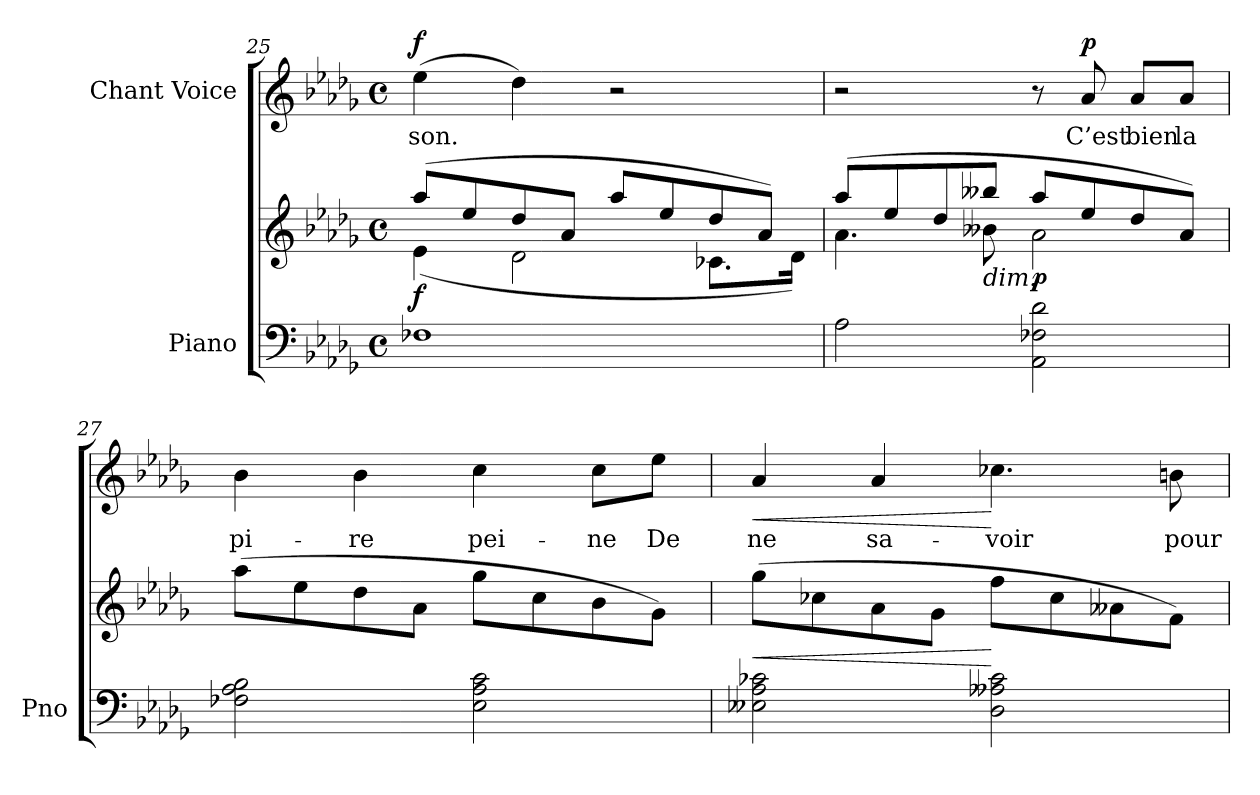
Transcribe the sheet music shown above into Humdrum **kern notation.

**kern	**kern	**dynam	**kern	**text	**dynam
*part2	*part2	*part2	*part1	*part1	*part1
*staff3	*staff2	*staff2/3	*staff1	*staff1	*staff1
*I"Piano	*	*	*I"Chant               Voice	*	*
*I'Pno	*	*	*	*	*
*clefF4	*clefG2	*	*clefG2	*	*
*k[b-e-a-d-g-]	*k[b-e-a-d-g-]	*	*k[b-e-a-d-g-]	*	*
*M4/4	*M4/4	*	*M4/4	*	*
*met(c)	*met(c)	*	*met(c)	*	*
=25	=25	=25	=25	=25	=25
*	*^	*	*	*	*
!	!	!	!LO:DY:b	!	!	!LO:DY:a
1F-X	(8aa-/L	(4e-\	f	(4ee-\	-son.	f
.	8ee-/	.	.	.	.	.
.	8dd-/	2d-\	.	4dd-\)	.	.
.	8a-/J	.	.	.	.	.
.	8aa-/L	.	.	2r	.	.
.	8ee-/	.	.	.	.	.
.	8dd-/	8.c-X\L	.	.	.	.
.	8a-/J)	.	.	.	.	.
.	.	16d-\Jk)	.	.	.	.
=26	=26	=26	=26	=26	=26	=26
2A-\	(8aa-/L	4.a-\	.	2r	.	.
.	8ee-/	.	.	.	.	.
.	8dd-/	.	.	.	.	.
!	!LO:TX:b:i:t=dim.	!	!	!	!	!
.	8bb--X/J	8b--X\	.	.	.	.
!	!	!	!LO:DY:b	!	!	!
2AA-\ 2F-X\ 2d-\	8aa-/L	2a-\	p	8r	.	.
!	!	!	!	!	!	!LO:DY:a
.	8ee-/	.	.	8a-/	C’est	p
.	8dd-/	.	.	8a-/L	bien	.
.	8a-/J)	.	.	8a-/J	la	.
*	*v	*v	*	*	*	*
=27	=27	=27	=27	=27	=27
2F-X\ 2A-\ 2B-\	(8aa-\L	.	4b-\	pi-	.
.	8ee-\	.	.	.	.
.	8dd-\	.	4b-\	-re	.
.	8a-\J	.	.	.	.
2E-\ 2A-\ 2c\	8gg-\L	.	4cc\	pei-	.
.	8cc\	.	.	.	.
.	8b-\	.	8cc\L	-ne	.
.	8g-\J)	.	8ee-\J	De	.
=28	=28	=28	=28	=28	=28
!	!	!LO:HP:b	!	!	!LO:HP:b
2E--X\ 2A-\ 2c-X\	(8gg-\L	<	4a-/	ne	<
.	8cc-X\	.	.	.	.
.	8a-\	.	4a-/	sa-	.
.	8g-\J	.	.	.	.
2D-\ 2A--X\ 2c-\	8ff\L	[	4.cc-X\	-voir	[
.	8cc-\	.	.	.	.
.	8a--X\	.	.	.	.
.	8f\J)	.	8bn\	pour-	.
=	=	=	=	=	=
*-	*-	*-	*-	*-	*-
